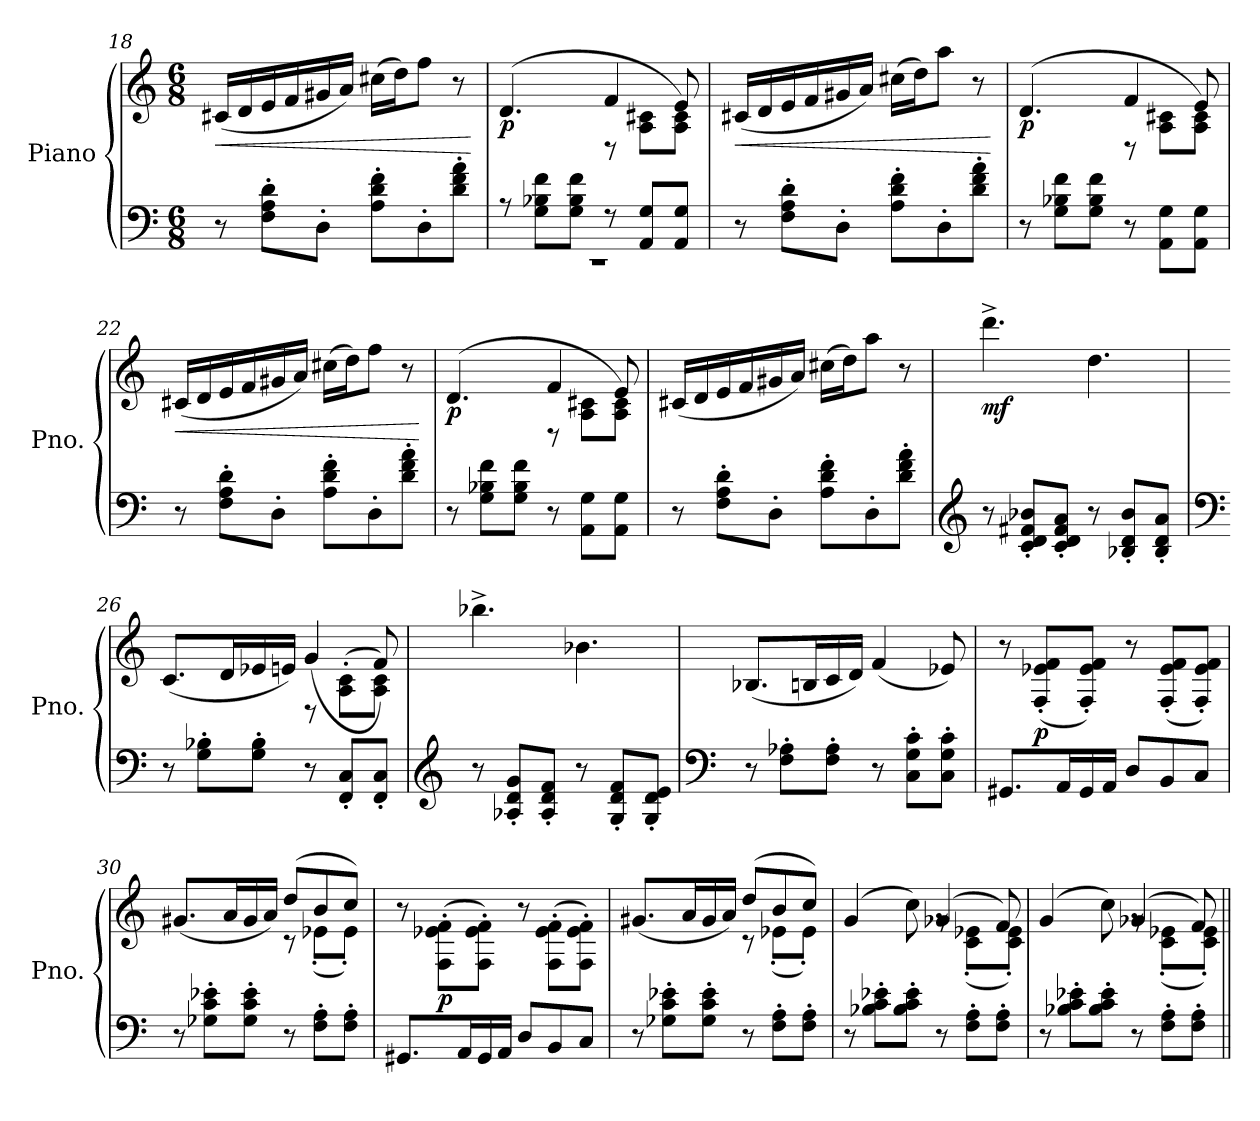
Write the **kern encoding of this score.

**kern	**kern	**dynam
*part1	*part1	*part1
*staff2	*staff1	*staff1/2
*I"Piano	*	*
*I'Pno.	*	*
*clefF4	*clefG2	*
*k[]	*k[]	*
*M6/8	*M6/8	*
=18	=18	=18
!	!	!LO:HP:b
8r	(<16c#X/LL	<
.	16d/	.
8F\' 8A\' 8d\'L	16e/	.
.	16f/	.
8D'\J	16g#X/	.
.	16a/JJ)	.
8A\' 8d\' 8f\'L	(>16cc#X\LL	.
.	16dd\J)	.
8D'\	8ff\J	.
8d\' 8f\' 8a\'J	8r	.
.	.	[
=19	=19	=19
*^	*^	*
!	!	!	!	!LO:DY:b
8r	2.r	(>4.d/	4.ryy	p
8G\ 8B-X\ 8f\L	.	.	.	.
8G\ 8B-\ 8f\J	.	.	.	.
8r	.	8rD	4f/	.
8AA/ 8G/L	.	8A\ 8c#X\L	.	.
8AA/ 8G/J	.	8A\ 8c#\J)	8e/	.
*v	*v	*	*	*
!!LO:PB:g=z
=20	=20	=20	=20
!	!	!	!LO:HP:b
*	*v	*v	*
8r	(<16c#X/LL	<
.	16d/	.
8F\' 8A\' 8d\'L	16e/	.
.	16f/	.
8D'\J	16g#X/	.
.	16a/JJ)	.
8A\' 8d\' 8f\'L	(>16cc#X\LL	.
.	16dd\J)	.
8D'\	8aa\J	.
8d\' 8f\' 8a\'J	8r	.
.	.	[
=21	=21	=21
*	*^	*
!	!	!	!LO:DY:b
8r	(>4.d/	4.ryy	p
8G\ 8B-X\ 8f\L	.	.	.
8G\ 8B-\ 8f\J	.	.	.
8r	8rD	4f/	.
8AA\ 8G\L	8A\ 8c#X\L	.	.
8AA\ 8G\J	8A\ 8c#\J)	8e/	.
=22	=22	=22	=22
!	!	!	!LO:HP:b
*	*v	*v	*
8r	(<16c#X/LL	<
.	16d/	.
8F\' 8A\' 8d\'L	16e/	.
.	16f/	.
8D'\J	16g#X/	.
.	16a/JJ)	.
8A\' 8d\' 8f\'L	(>16cc#X\LL	.
.	16dd\J)	.
8D'\	8ff\J	.
8d\' 8f\' 8a\'J	8r	.
.	.	[
=23	=23	=23
*	*^	*
!	!	!	!LO:DY:b
8r	(>4.d/	4.ryy	p
8G\ 8B-X\ 8f\L	.	.	.
8G\ 8B-\ 8f\J	.	.	.
8r	8rD	4f/	.
8AA\ 8G\L	8A\ 8c#X\L	.	.
8AA\ 8G\J	8A\ 8c#\J)	8e/	.
*	*v	*v	*
!!LO:LB:g=z
=24	=24	=24
8r	(<16c#X/LL	.
.	16d/	.
8F\' 8A\' 8d\'L	16e/	.
.	16f/	.
8D'\J	16g#X/	.
.	16a/JJ)	.
8A\' 8d\' 8f\'L	(>16cc#X\LL	.
.	16dd\J)	.
8D'\	8aa\J	.
8d\' 8f\' 8a\'J	8r	.
=25	=25	=25
*clefG2	*	*
!	!	!LO:DY:b
8r	4.ddd^\	mf
8c/' 8d/' 8f#X/' 8b-X/'L	.	.
8c/' 8d/' 8f#/' 8a/'J	.	.
8r	4.dd\	.
8B-X/' 8d/' 8b-/'L	.	.
8B-/' 8d/' 8a/'J	.	.
=26	=26	=26
*clefF4	*	*
*	*^	*
8r	(<8.c/L	4.ryy	.
8G\' 8B-X\'L	.	.	.
.	16d/L	.	.
8G\' 8B-\'J	16e-X/	.	.
.	16en/JJ)	.	.
8r	8rD	(>4g/	.
8FF/' 8C/'L	(<8A\' 8c\'L	.	.
8FF/' 8C/'J	8A\' 8c\'J)	8f/)	.
*	*v	*v	*
=27	=27	=27
*clefG2	*	*
*	*^	*
!	!LO:TX:b:i:t=dim.	!	!
*	*v	*v	*
8r	4.bb-X^\	.
8A-X/' 8d/' 8g/'L	.	.
8A-/' 8d/' 8f/'J	.	.
8r	4.b-X\	.
8G/' 8d/' 8f/'L	.	.
8G/' 8d/' 8e/'J	.	.
!!LO:LB:g=z
=28	=28	=28
*clefF4	*	*
8r	(<8.B-X/L	.
8F\' 8A-X\'L	.	.
.	16Bn/L	.
8F\' 8A-\'J	16c/	.
.	16d/JJ)	.
8r	(<4f/	.
8C\' 8G\' 8c\'L	.	.
8C\' 8G\' 8c\'J	8e-X/)	.
=29	=29	=29
8.GG#X/L	8r	.
!	!	!LO:DY:b
.	(<8F/' 8e-X/' 8f/'L	p
16AA/L	.	.
16GG#/	8F/' 8e-/' 8f/'J)	.
16AA/JJ	.	.
8D/L	8r	.
8BB/	(<8F/' 8e-/' 8f/'L	.
8C/J	8F/' 8e-/' 8f/'J)	.
=30	=30	=30
*	*^	*
8r	(<8.g#X/L	4.ryy	.
8G-X\' 8c\' 8e-X\'L	.	.	.
.	16a/L	.	.
8G-\' 8c\' 8e-\'J	16g#/	.	.
.	16a/JJ)	.	.
8r	(>8dd/L	8r	.
8F\' 8A\'L	8b/	(<8e-X'\L	.
8F\' 8A\'J	8cc/J)	8e-'\J)	.
*	*v	*v	*
=31	=31	=31
8.GG#X/L	8r	.
!	!	!LO:DY:b
.	(<8F\' 8e-X\' 8f\'L	p
16AA/L	.	.
16GG#/	8F\' 8e-\' 8f\'J)	.
16AA/JJ	.	.
8D/L	8r	.
8BB/	(<8F\' 8e-\' 8f\'L	.
8C/J	8F\' 8e-\' 8f\'J)	.
!!LO:LB:g=z
=32	=32	=32
*	*^	*
8r	(<8.g#X/L	4.ryy	.
8G-X\' 8c\' 8e-X\'L	.	.	.
.	16a/L	.	.
8G-\' 8c\' 8e-\'J	16g#/	.	.
.	16a/JJ)	.	.
8r	(>8dd/L	8r	.
8F\' 8A\'L	8b/	(<8e-X'\L	.
8F\' 8A\'J	8cc/J)	8e-'\J)	.
=33	=33	=33	=33
8r	(>4g/	4.ryy	.
8B-X\' 8c\' 8e-X\'L	.	.	.
8B-\' 8c\' 8e-\'J	8cc\)	.	.
8r	(>4g-X/	8rg	.
8F\' 8A\'L	.	(<8c\' 8e-X\'L	.
8F\' 8A\'J	8f/)	8c\' 8e-\'J)	.
=34	=34	=34	=34
8r	(>4g/	4.ryy	.
8B-X\' 8c\' 8e-X\'L	.	.	.
8B-\' 8c\' 8e-\'J	8cc\)	.	.
8r	(>4g-X/	8rg	.
8F\' 8A\'L	.	(<8c\' 8e-X\'L	.
8F\' 8A\'J	8f/)	8c\' 8e-\'J)	.
*	*v	*v	*
=||	=||	=||
*-	*-	*-
